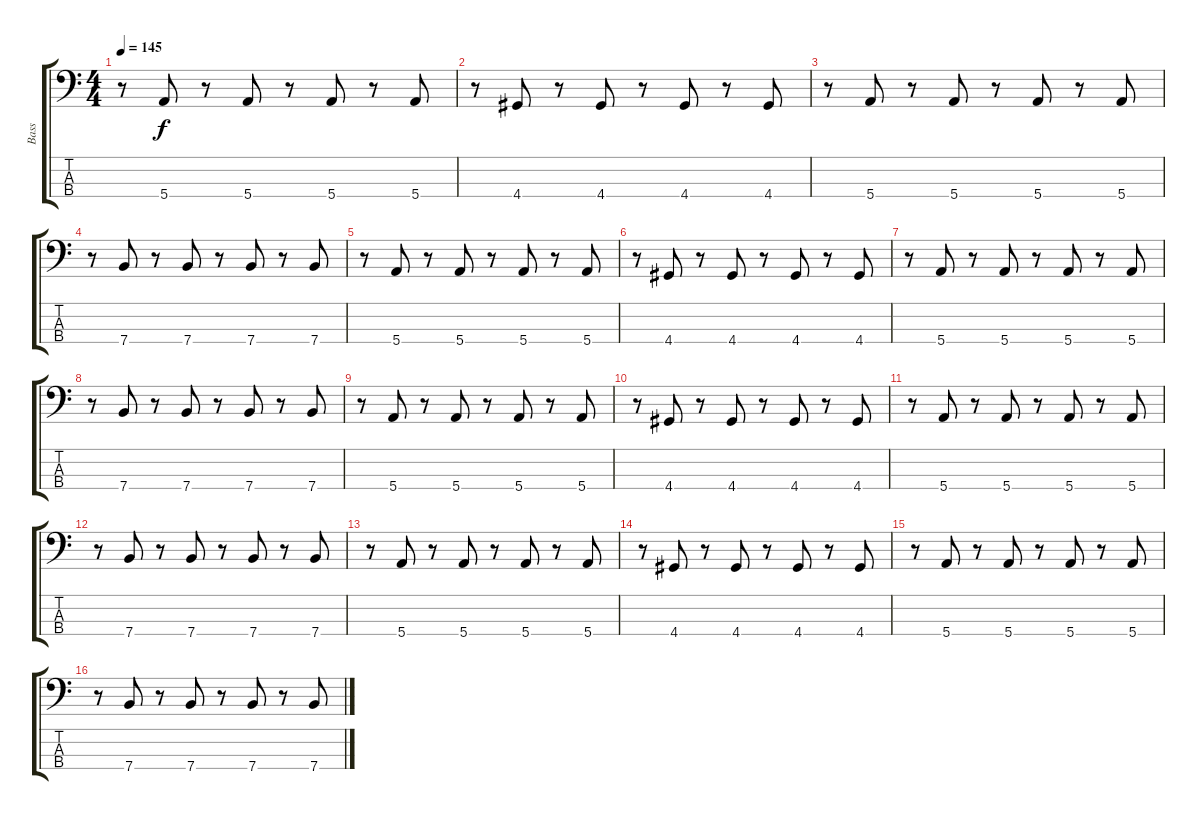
\track ("Bass" "Bass") {instrument electricbassfinger}
\staff {score tabs}
\tuning (G2 D2 A1 E1) {hide}
\ts (4 4)
\tempo 145
\clef f4
\ks c
r.8{dy f} 5.4.8 r.8 5.4.8 r.8 5.4.8 r.8 5.4.8 |
r.8 4.4.8 r.8 4.4.8 r.8 4.4.8 r.8 4.4.8 |
r.8 5.4.8 r.8 5.4.8 r.8 5.4.8 r.8 5.4.8 |
r.8 7.4.8 r.8 7.4.8 r.8 7.4.8 r.8 7.4.8 |
r.8 5.4.8 r.8 5.4.8 r.8 5.4.8 r.8 5.4.8 |
r.8 4.4.8 r.8 4.4.8 r.8 4.4.8 r.8 4.4.8 |
r.8 5.4.8 r.8 5.4.8 r.8 5.4.8 r.8 5.4.8 |
r.8 7.4.8 r.8 7.4.8 r.8 7.4.8 r.8 7.4.8 |
r.8 5.4.8 r.8 5.4.8 r.8 5.4.8 r.8 5.4.8 |
r.8 4.4.8 r.8 4.4.8 r.8 4.4.8 r.8 4.4.8 |
r.8 5.4.8 r.8 5.4.8 r.8 5.4.8 r.8 5.4.8 |
r.8 7.4.8 r.8 7.4.8 r.8 7.4.8 r.8 7.4.8 |
r.8 5.4.8 r.8 5.4.8 r.8 5.4.8 r.8 5.4.8 |
r.8 4.4.8 r.8 4.4.8 r.8 4.4.8 r.8 4.4.8 |
r.8 5.4.8 r.8 5.4.8 r.8 5.4.8 r.8 5.4.8 |
r.8 7.4.8 r.8 7.4.8 r.8 7.4.8 r.8 7.4.8
